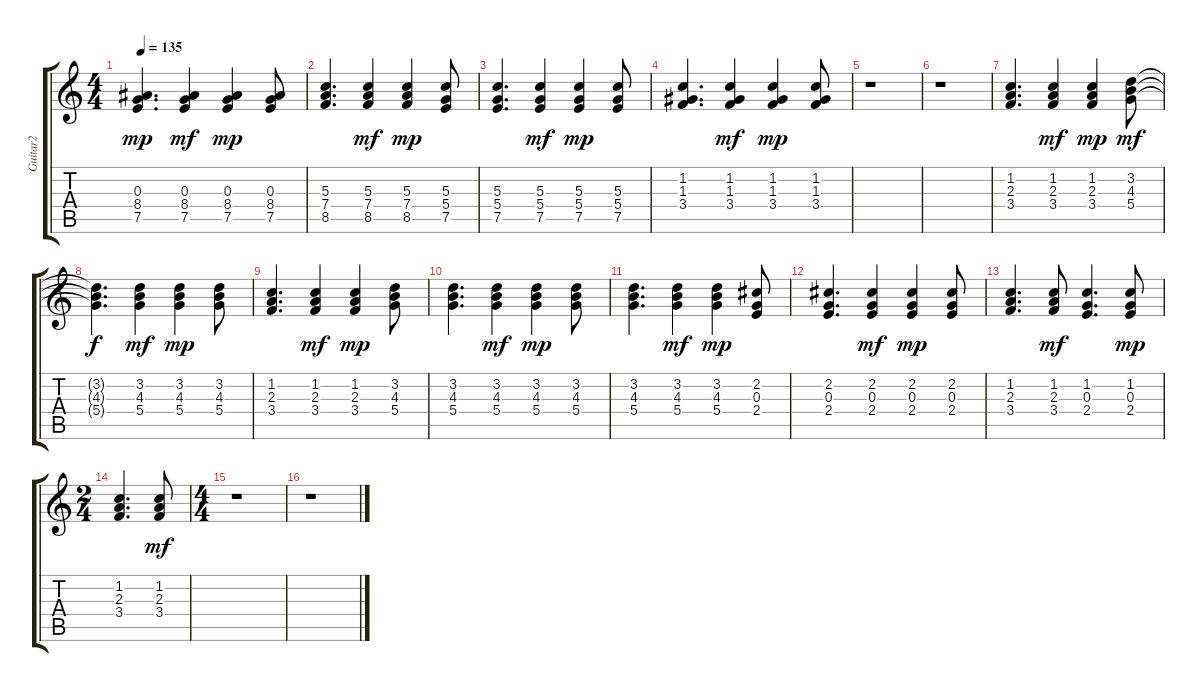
\track ("Guitar2" "Guitar2") {instrument acousticguitarsteel}
\staff {score tabs}
\tuning (E4 B3 G3 D3 A2 E2) {hide}
\ts (4 4)
\tempo 135
\clef g2
\ks c
(0.3 8.4 7.5).4{d dy mp} (0.3 8.4 7.5).4{dy mf} (0.3 8.4 7.5).4{dy mp} (0.3 8.4 7.5).8 |
(5.3 7.4 8.5).4{d} (5.3 7.4 8.5).4{dy mf} (5.3 7.4 8.5).4{dy mp} (5.3 5.4 7.5).8 |
(5.3 5.4 7.5).4{d} (5.3 5.4 7.5).4{dy mf} (5.3 5.4 7.5).4{dy mp} (5.3 5.4 7.5).8 |
(1.2 1.3 3.4).4{d} (1.2 1.3 3.4).4{dy mf} (1.2 1.3 3.4).4{dy mp} (1.2 1.3 3.4).8 |
r.1 |
r.1 |
(1.2 2.3 3.4).4{d} (1.2 2.3 3.4).4{dy mf} (1.2 2.3 3.4).4{dy mp} (3.2 4.3 5.4).8{dy mf} |
(3.2{t} 4.3{t} 5.4{t}).4{d dy f} (3.2 4.3 5.4).4{dy mf} (3.2 4.3 5.4).4{dy mp} (3.2 4.3 5.4).8 |
(1.2 2.3 3.4).4{d} (1.2 2.3 3.4).4{dy mf} (1.2 2.3 3.4).4{dy mp} (3.2 4.3 5.4).8 |
(3.2 4.3 5.4).4{d} (3.2 4.3 5.4).4{dy mf} (3.2 4.3 5.4).4{dy mp} (3.2 4.3 5.4).8 |
(3.2 4.3 5.4).4{d} (3.2 4.3 5.4).4{dy mf} (3.2 4.3 5.4).4{dy mp} (2.2 0.3 2.4).8 |
(2.2 0.3 2.4).4{d} (2.2 0.3 2.4).4{dy mf} (2.2 0.3 2.4).4{dy mp} (2.2 0.3 2.4).8 |
(1.2 2.3 3.4).4{d} (1.2 2.3 3.4).8{dy mf} (1.2 0.3 2.4).4{d} (1.2 0.3 2.4).8{dy mp} |
\ts (2 4)
(1.2 2.3 3.4).4{d} (1.2 2.3 3.4).8{dy mf} |
\ts (4 4)
r.1 |
r.1
